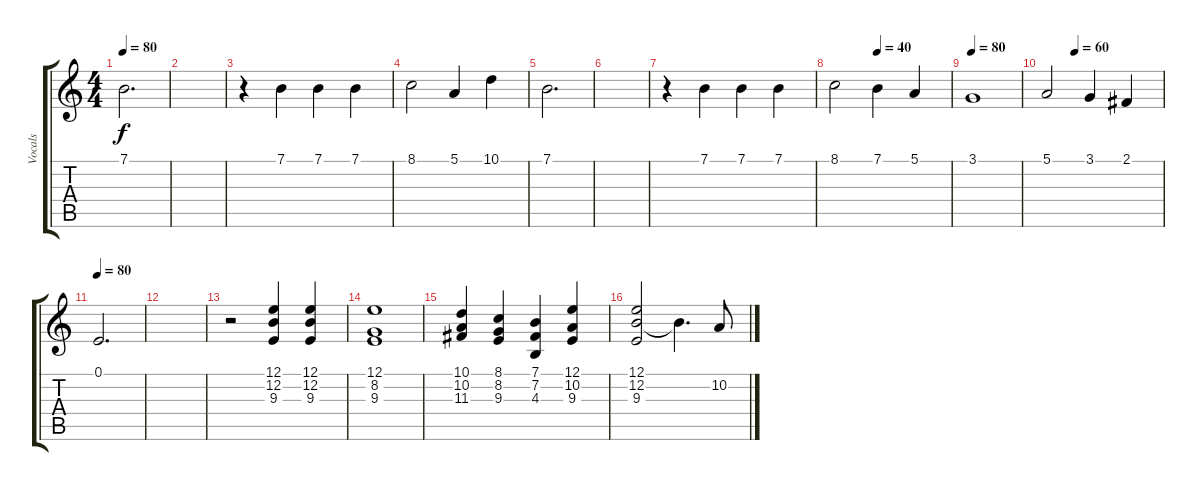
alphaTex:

\track ("Vocals" "Vocals") {instrument synthvoice}
\staff {score tabs}
\tuning (E4 B3 G3 D3 A2 E2) {hide}
\ts (4 4)
\tempo 80
\clef g2
\ks c
7.1.2{d dy f} |
|
r.4 7.1.4 7.1.4 7.1.4 |
8.1.2 5.1.4 10.1.4 |
7.1.2{d} |
|
r.4 7.1.4 7.1.4 7.1.4 |
\tempo (40 0.375)
8.1.2 7.1.4 5.1.4 |
\tempo 80
3.1.1 |
\tempo (60 0.25)
5.1.2 3.1.4 2.1.4 |
\tempo 80
0.1.2{d} |
|
r.2 (12.1 12.2 9.3).4 (12.1 12.2 9.3).4 |
(12.1 8.2 9.3).1 |
(10.1 10.2 11.3).4 (8.1 8.2 9.3).4 (7.1 7.2 4.3).4 (12.1 10.2 9.3).4 |
(12.1 12.2 9.3).2 12.2{t}.4{d} 10.2.8
